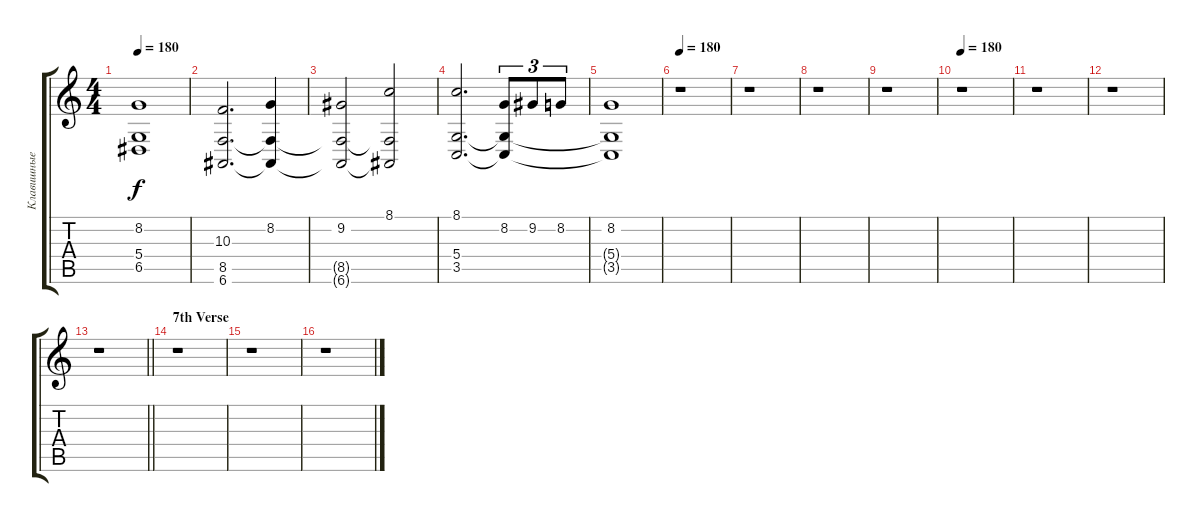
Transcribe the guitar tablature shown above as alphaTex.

\track ("Клавишные" "Клавишные") {instrument pad4choir}
\staff {score tabs}
\tuning (E4 B3 G3 D3 A2 E2) {hide}
\ts (4 4)
\tempo 180
\clef g2
\ks c
(8.2 5.4{t} 6.5{t}).1{dy f} |
(10.3 8.5 6.6).2{d} (8.2 8.5{t} 6.6{t}).4 |
(9.2 8.5{t} 6.6{t}).2 (8.1 8.5{t} 6.6{t}).2 |
(8.1 5.4 3.5).2{d} (8.2 5.4{t} 3.5{t}).8{tu (3 2)} 9.2.8{tu (3 2)} 8.2.8{tu (3 2)} |
(8.2 5.4{t} 3.5{t}).1 |
\tempo 180
r.1 |
r.1 |
r.1 |
r.1 |
\tempo 180
r.1 |
r.1 |
r.1 |
\barLineRight lightlight
r.1 |
\section ("" "7th Verse")
r.1 |
r.1 |
r.1
